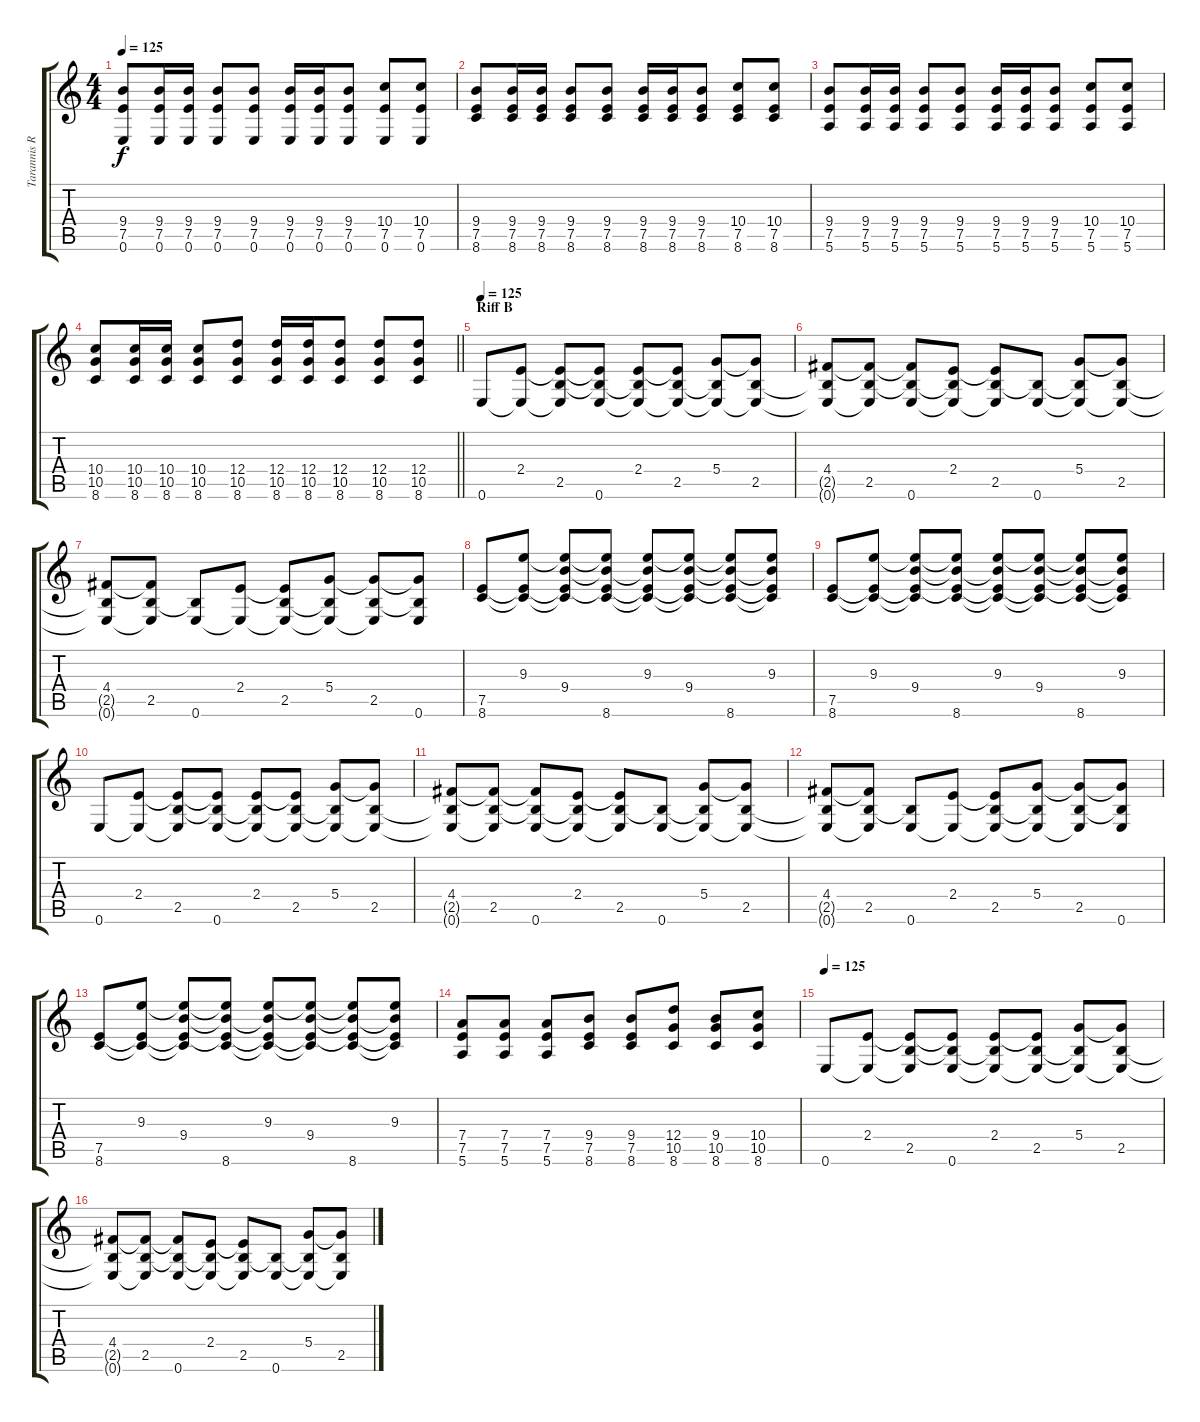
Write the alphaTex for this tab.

\track ("Tarannis Rythm Guitar 2" "Tarannis R") {instrument overdrivenguitar}
\staff {score tabs}
\tuning (E4 B3 G3 D3 A2 E2) {hide}
\ts (4 4)
\tempo 125
\clef g2
\ks c
(9.4 7.5 0.6).8{dy f} (9.4 7.5 0.6).16 (9.4 7.5 0.6).16 (9.4 7.5 0.6).8 (9.4 7.5 0.6).8 (9.4 7.5 0.6).16 (9.4 7.5 0.6).16 (9.4 7.5 0.6).8 (10.4 7.5 0.6).8 (10.4 7.5 0.6).8 |
(9.4 7.5 8.6).8 (9.4 7.5 8.6).16 (9.4 7.5 8.6).16 (9.4 7.5 8.6).8 (9.4 7.5 8.6).8 (9.4 7.5 8.6).16 (9.4 7.5 8.6).16 (9.4 7.5 8.6).8 (10.4 7.5 8.6).8 (10.4 7.5 8.6).8 |
(9.4 7.5 5.6).8 (9.4 7.5 5.6).16 (9.4 7.5 5.6).16 (9.4 7.5 5.6).8 (9.4 7.5 5.6).8 (9.4 7.5 5.6).16 (9.4 7.5 5.6).16 (9.4 7.5 5.6).8 (10.4 7.5 5.6).8 (10.4 7.5 5.6).8 |
\barLineRight lightlight
(10.4 10.5 8.6).8 (10.4 10.5 8.6).16 (10.4 10.5 8.6).16 (10.4 10.5 8.6).8 (12.4 10.5 8.6).8 (12.4 10.5 8.6).16 (12.4 10.5 8.6).16 (12.4 10.5 8.6).8 (12.4 10.5 8.6).8 (12.4 10.5 8.6).8 |
\section ("" "Riff B")
\tempo 125
0.6.8 (2.4 0.6{t}).8 (2.4{t} 2.5 0.6{t}).8 (2.4{t} 2.5{t} 0.6).8 (2.4 2.5{t} 0.6{t}).8 (2.4{t} 2.5 0.6{t}).8 (5.4 2.5{t} 0.6{t}).8 (5.4{t} 2.5 0.6{t}).8 |
(4.4 2.5{t} 0.6{t}).8 (4.4{t} 2.5 0.6{t}).8 (4.4{t} 2.5{t} 0.6).8 (2.4 2.5{t} 0.6{t}).8 (2.4{t} 2.5 0.6{t}).8 (2.5{t} 0.6).8 (5.4 2.5{t} 0.6{t}).8 (5.4{t} 2.5 0.6{t}).8 |
(4.4 2.5{t} 0.6{t}).8 (4.4{t} 2.5 0.6{t}).8 (2.5{t} 0.6).8 (2.4 0.6{t}).8 (2.4{t} 2.5 0.6{t}).8 (5.4 2.5{t} 0.6{t}).8 (5.4{t} 2.5 0.6{t}).8 (5.4{t} 2.5{t} 0.6).8 |
(7.5 8.6).8 (9.3 7.5{t} 8.6{t}).8 (9.3{t} 9.4 7.5{t} 8.6{t}).8 (9.3{t} 9.4{t} 7.5{t} 8.6).8 (9.3 9.4{t} 7.5{t} 8.6{t}).8 (9.3{t} 9.4 7.5{t} 8.6{t}).8 (9.3{t} 9.4{t} 7.5{t} 8.6).8 (9.3 9.4{t} 7.5{t} 8.6{t}).8 |
(7.5 8.6).8 (9.3 7.5{t} 8.6{t}).8 (9.3{t} 9.4 7.5{t} 8.6{t}).8 (9.3{t} 9.4{t} 7.5{t} 8.6).8 (9.3 9.4{t} 7.5{t} 8.6{t}).8 (9.3{t} 9.4 7.5{t} 8.6{t}).8 (9.3{t} 9.4{t} 7.5{t} 8.6).8 (9.3 9.4{t} 7.5{t} 8.6{t}).8 |
0.6.8 (2.4 0.6{t}).8 (2.4{t} 2.5 0.6{t}).8 (2.4{t} 2.5{t} 0.6).8 (2.4 2.5{t} 0.6{t}).8 (2.4{t} 2.5 0.6{t}).8 (5.4 2.5{t} 0.6{t}).8 (5.4{t} 2.5 0.6{t}).8 |
(4.4 2.5{t} 0.6{t}).8 (4.4{t} 2.5 0.6{t}).8 (4.4{t} 2.5{t} 0.6).8 (2.4 2.5{t} 0.6{t}).8 (2.4{t} 2.5 0.6{t}).8 (2.5{t} 0.6).8 (5.4 2.5{t} 0.6{t}).8 (5.4{t} 2.5 0.6{t}).8 |
(4.4 2.5{t} 0.6{t}).8 (4.4{t} 2.5 0.6{t}).8 (2.5{t} 0.6).8 (2.4 0.6{t}).8 (2.4{t} 2.5 0.6{t}).8 (5.4 2.5{t} 0.6{t}).8 (5.4{t} 2.5 0.6{t}).8 (5.4{t} 2.5{t} 0.6).8 |
(7.5 8.6).8 (9.3 7.5{t} 8.6{t}).8 (9.3{t} 9.4 7.5{t} 8.6{t}).8 (9.3{t} 9.4{t} 7.5{t} 8.6).8 (9.3 9.4{t} 7.5{t} 8.6{t}).8 (9.3{t} 9.4 7.5{t} 8.6{t}).8 (9.3{t} 9.4{t} 7.5{t} 8.6).8 (9.3 9.4{t} 7.5{t} 8.6{t}).8 |
(7.4 7.5 5.6).8 (7.4 7.5 5.6).8 (7.4 7.5 5.6).8 (9.4 7.5 8.6).8 (9.4 7.5 8.6).8 (12.4 10.5 8.6).8 (9.4 10.5 8.6).8 (10.4 10.5 8.6).8 |
\tempo 125
0.6.8 (2.4 0.6{t}).8 (2.4{t} 2.5 0.6{t}).8 (2.4{t} 2.5{t} 0.6).8 (2.4 2.5{t} 0.6{t}).8 (2.4{t} 2.5 0.6{t}).8 (5.4 2.5{t} 0.6{t}).8 (5.4{t} 2.5 0.6{t}).8 |
(4.4 2.5{t} 0.6{t}).8 (4.4{t} 2.5 0.6{t}).8 (4.4{t} 2.5{t} 0.6).8 (2.4 2.5{t} 0.6{t}).8 (2.4{t} 2.5 0.6{t}).8 (2.5{t} 0.6).8 (5.4 2.5{t} 0.6{t}).8 (5.4{t} 2.5 0.6{t}).8
